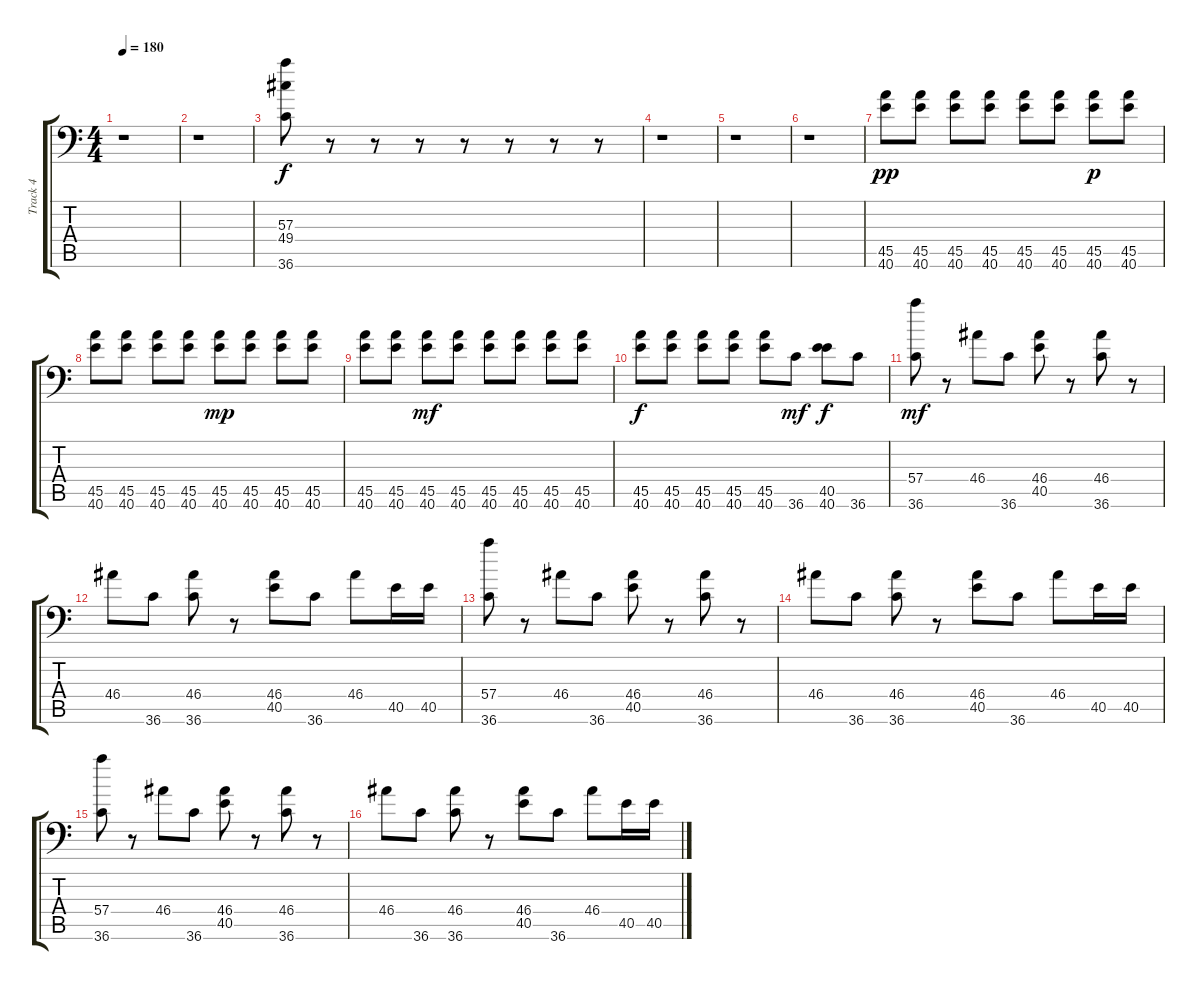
\track ("Track 4" "Track 4") {instrument acousticgrandpiano}
\staff {score tabs}
\tuning (C-1 C-1 C-1 C-1 C-1 C-1) {hide}
\ts (4 4)
\tempo 180
\clef f4
\ks c
r.1{dy f} |
r.1 |
(57.3 49.4 36.6).8 r.8 r.8 r.8 r.8 r.8 r.8 r.8 |
r.1 |
r.1 |
r.1 |
(45.5 40.6).8{dy pp} (45.5 40.6).8 (45.5 40.6).8 (45.5 40.6).8 (45.5 40.6).8 (45.5 40.6).8 (45.5 40.6).8{dy p} (45.5 40.6).8 |
(45.5 40.6).8 (45.5 40.6).8 (45.5 40.6).8 (45.5 40.6).8 (45.5 40.6).8{dy mp} (45.5 40.6).8 (45.5 40.6).8 (45.5 40.6).8 |
(45.5 40.6).8 (45.5 40.6).8 (45.5 40.6).8{dy mf} (45.5 40.6).8 (45.5 40.6).8 (45.5 40.6).8 (45.5 40.6).8 (45.5 40.6).8 |
(45.5 40.6).8{dy f} (45.5 40.6).8 (45.5 40.6).8 (45.5 40.6).8 (45.5 40.6).8 36.6.8{dy mf} (40.5 40.6).8{dy f} 36.6.8 |
(57.4 36.6).8{dy mf} r.8 46.4.8 36.6.8 (46.4 40.5).8 r.8 (46.4 36.6).8 r.8 |
46.4.8 36.6.8 (46.4 36.6).8 r.8 (46.4 40.5).8 36.6.8 46.4.8 40.5.16 40.5.16 |
(57.4 36.6).8 r.8 46.4.8 36.6.8 (46.4 40.5).8 r.8 (46.4 36.6).8 r.8 |
46.4.8 36.6.8 (46.4 36.6).8 r.8 (46.4 40.5).8 36.6.8 46.4.8 40.5.16 40.5.16 |
(57.4 36.6).8 r.8 46.4.8 36.6.8 (46.4 40.5).8 r.8 (46.4 36.6).8 r.8 |
46.4.8 36.6.8 (46.4 36.6).8 r.8 (46.4 40.5).8 36.6.8 46.4.8 40.5.16 40.5.16
